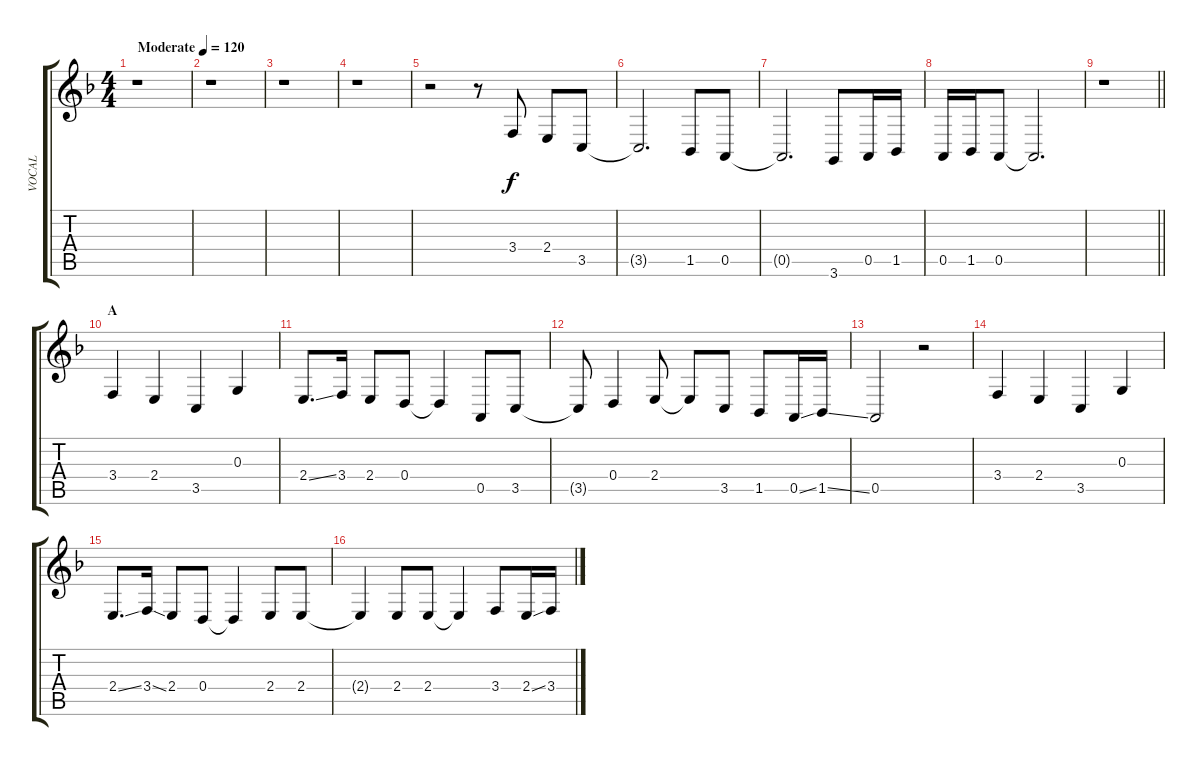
\track ("VOCAL" "VOCAL") {instrument electricpiano1}
\staff {score tabs}
\tuning (E4 B3 G3 D3 A2 E2) {hide}
\ts (4 4)
\tempo (120 "Moderate")
\clef g2
\ks f
r.1{dy f instrument electricpiano1} |
r.1 |
r.1 |
r.1 |
r.2 r.8 3.4.8 2.4.8 3.5.8 |
3.5{t}.2{d} 1.5.8 0.5.8 |
0.5{t}.2{d} 3.6.8 0.5.16 1.5.16 |
0.5.16 1.5.16 0.5.8 0.5{t}.2{d} |
\barLineRight lightlight
r.1 |
\section ("" "A")
3.4.4 2.4.4 3.5.4 0.3.4 |
2.4{ss}.8{d} 3.4.16 2.4.8 0.4.8 0.4{t}.4 0.5.8 3.5.8 |
3.5{t}.8 0.4.4 2.4.8 2.4{t}.8 3.5.8 1.5.8 0.5{ss}.16 1.5{ss}.16 |
0.5.2 r.2 |
3.4.4 2.4.4 3.5.4 0.3.4 |
2.4{ss}.8{d} 3.4{ss}.16 2.4.8 0.4.8 0.4{t}.4 2.4.8 2.4.8 |
2.4{t}.4 2.4.8 2.4.8 2.4{t}.4 3.4.8 2.4{ss}.16 3.4{ss}.16
